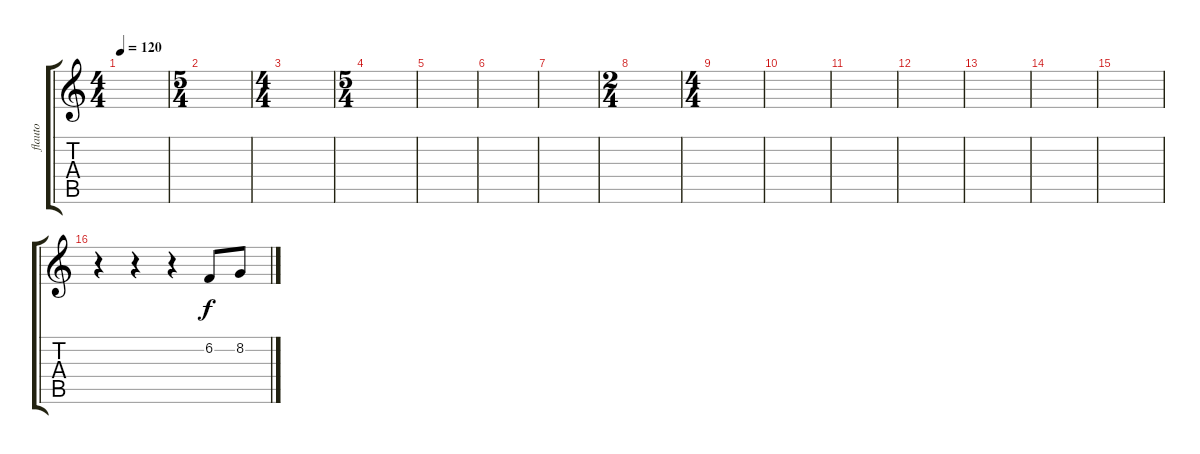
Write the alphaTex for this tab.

\track ("flauto" "flauto") {instrument flute}
\staff {score tabs}
\tuning (E4 B3 G3 D3 A2 E2) {hide}
\ts (4 4)
\tempo 120
\clef g2
\ks c
|
\ts (5 4)
|
\ts (4 4)
|
\ts (5 4)
|
|
|
|
\ts (2 4)
|
\ts (4 4)
|
|
|
|
|
|
|
r.4 r.4 r.4 6.2.8 8.2.8
